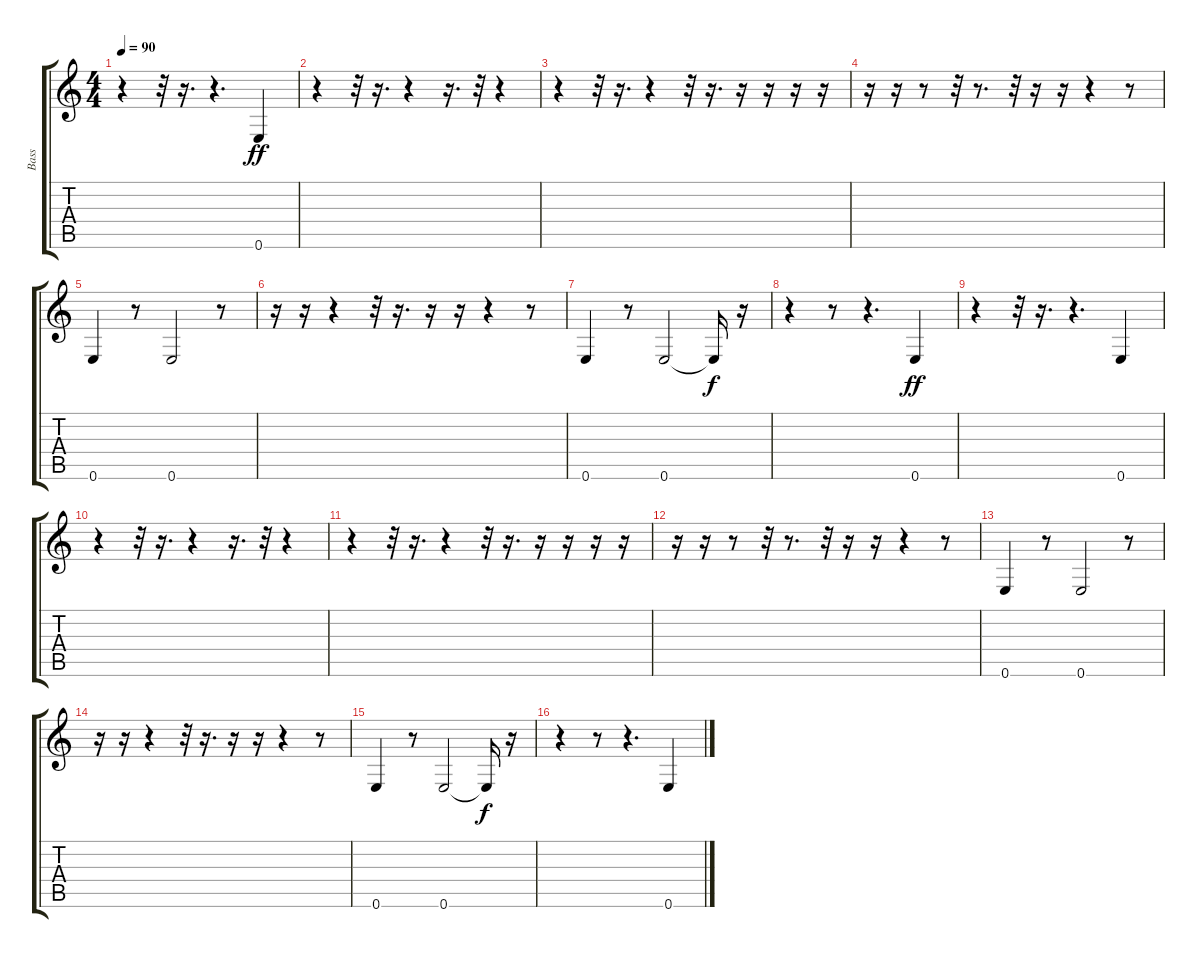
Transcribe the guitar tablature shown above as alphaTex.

\track ("Bass" "Bass") {instrument electricbassfinger}
\staff {score tabs}
\tuning (E4 B3 G3 D3 A2 E2) {hide}
\ts (4 4)
\tempo 90
\clef g2
\ks c
r.4{dy ff} r.32 r.16{d} r.4{d} 0.6.4 |
r.4 r.32 r.16{d} r.4 r.16{d} r.32 r.4 |
r.4 r.32 r.16{d} r.4 r.32 r.16{d} r.16 r.16 r.16 r.16 |
r.16 r.16 r.8 r.32 r.8{d} r.32 r.16 r.16 r.4 r.8 |
0.6.4 r.8 0.6.2 r.8 |
r.16 r.16 r.4 r.32 r.16{d} r.16 r.16 r.4 r.8 |
0.6.4 r.8 0.6.2 0.6{t}.16{dy f} r.16 |
r.4 r.8 r.4{d} 0.6.4{dy ff} |
r.4 r.32 r.16{d} r.4{d} 0.6.4 |
r.4 r.32 r.16{d} r.4 r.16{d} r.32 r.4 |
r.4 r.32 r.16{d} r.4 r.32 r.16{d} r.16 r.16 r.16 r.16 |
r.16 r.16 r.8 r.32 r.8{d} r.32 r.16 r.16 r.4 r.8 |
0.6.4 r.8 0.6.2 r.8 |
r.16 r.16 r.4 r.32 r.16{d} r.16 r.16 r.4 r.8 |
0.6.4 r.8 0.6.2 0.6{t}.16{dy f} r.16 |
r.4 r.8 r.4{d} 0.6.4
